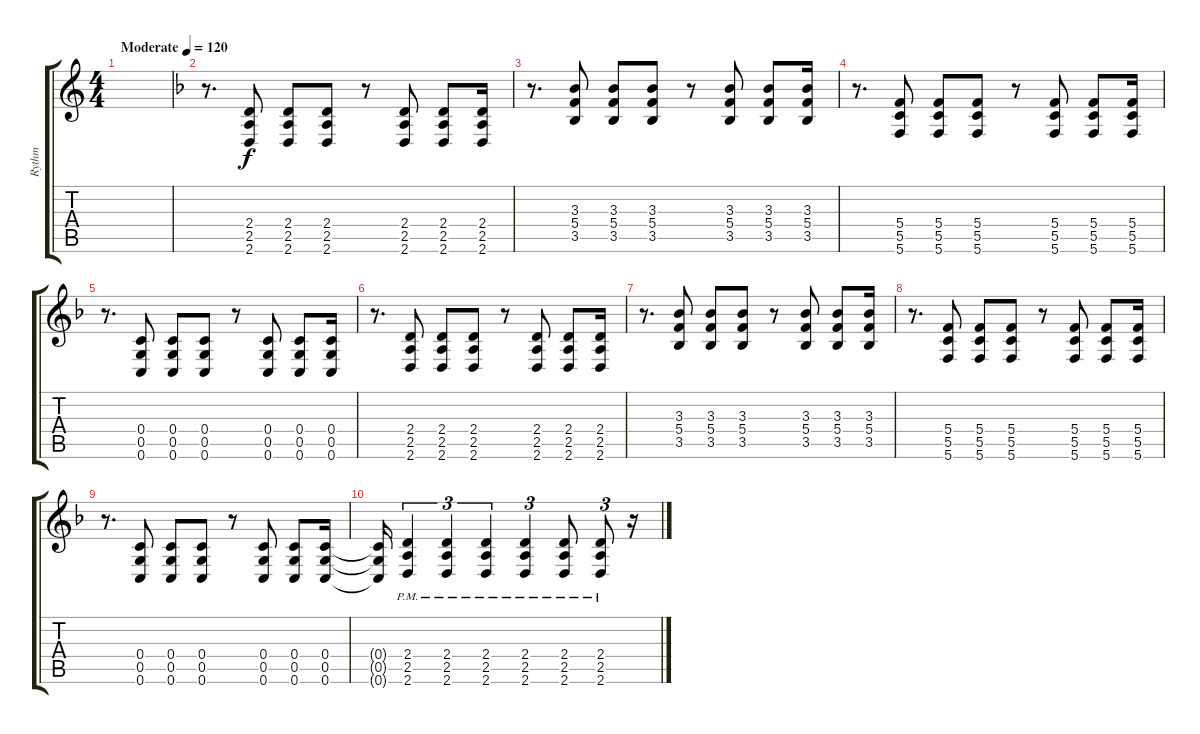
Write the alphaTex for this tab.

\track ("Rythm" "Rythm") {instrument distortionguitar}
\staff {score tabs}
\tuning (E4 C4 G3 C3 G2 C2) {hide}
\ts (4 4)
\tempo (120 "Moderate")
\clef g2
\ks c
|
\ks dminor
r.8{d} (2.4 2.5 2.6).8 (2.4 2.5 2.6).8 (2.4 2.5 2.6).8 r.8 (2.4 2.5 2.6).8 (2.4 2.5 2.6).8 (2.4 2.5 2.6).16 |
r.8{d} (3.3 5.4 3.5).8 (3.3 5.4 3.5).8 (3.3 5.4 3.5).8 r.8 (3.3 5.4 3.5).8 (3.3 5.4 3.5).8 (3.3 5.4 3.5).16 |
r.8{d} (5.4 5.5 5.6).8 (5.4 5.5 5.6).8 (5.4 5.5 5.6).8 r.8 (5.4 5.5 5.6).8 (5.4 5.5 5.6).8 (5.4 5.5 5.6).16 |
r.8{d} (0.4 0.5 0.6).8 (0.4 0.5 0.6).8 (0.4 0.5 0.6).8 r.8 (0.4 0.5 0.6).8 (0.4 0.5 0.6).8 (0.4 0.5 0.6).16 |
r.8{d} (2.4 2.5 2.6).8 (2.4 2.5 2.6).8 (2.4 2.5 2.6).8 r.8 (2.4 2.5 2.6).8 (2.4 2.5 2.6).8 (2.4 2.5 2.6).16 |
r.8{d} (3.3 5.4 3.5).8 (3.3 5.4 3.5).8 (3.3 5.4 3.5).8 r.8 (3.3 5.4 3.5).8 (3.3 5.4 3.5).8 (3.3 5.4 3.5).16 |
r.8{d} (5.4 5.5 5.6).8 (5.4 5.5 5.6).8 (5.4 5.5 5.6).8 r.8 (5.4 5.5 5.6).8 (5.4 5.5 5.6).8 (5.4 5.5 5.6).16 |
r.8{d} (0.4 0.5 0.6).8 (0.4 0.5 0.6).8 (0.4 0.5 0.6).8 r.8 (0.4 0.5 0.6).8 (0.4 0.5 0.6).8 (0.4 0.5 0.6).16 |
(0.4{t} 0.5{t} 0.6{t}).16{dy f} (2.4{pm} 2.5{pm} 2.6{pm}).4{tu (3 2)} (2.4{pm} 2.5{pm} 2.6{pm}).4{tu (3 2)} (2.4{pm} 2.5{pm} 2.6{pm}).4{tu (3 2)} (2.4{pm} 2.5{pm} 2.6{pm}).4{tu (3 2)} (2.4{pm} 2.5{pm} 2.6{pm}).8 (2.4{pm} 2.5{pm} 2.6{pm}).8{tu (3 2)} r.16
